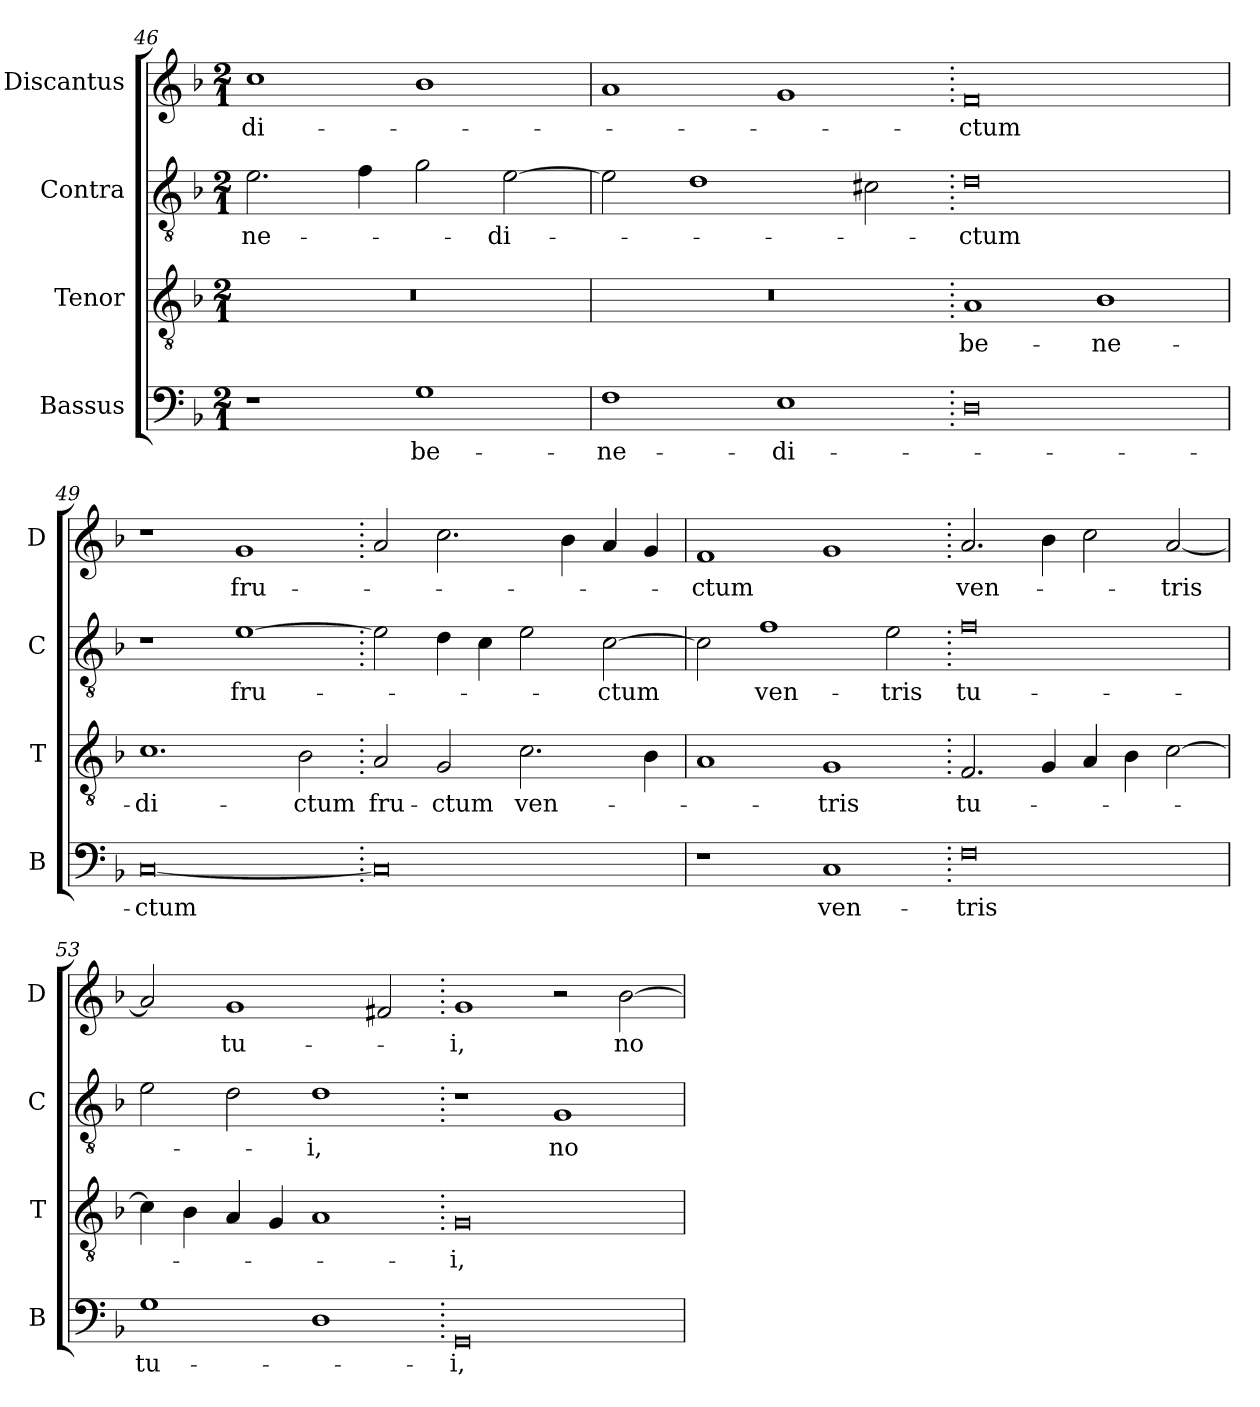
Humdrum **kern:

**kern	**text	**kern	**text	**kern	**text	**kern	**text
*part4	*part4	*part3	*part3	*part2	*part2	*part1	*part1
*staff4	*staff4	*staff3	*staff3	*staff2	*staff2	*staff1	*staff1
*I"Bassus	*	*I"Tenor	*	*I"Contra	*	*I"Discantus	*
*I'B	*	*I'T	*	*I'C	*	*I'D	*
*clefF4	*	*clefGv2	*	*clefGv2	*	*clefG2	*
*k[b-]	*	*k[b-]	*	*k[b-]	*	*k[b-]	*
*M2/1	*	*M2/1	*	*M2/1	*	*M2/1	*
=46	=46	=46	=46	=46	=46	=46	=46
1r	.	0r	.	2.e\	-ne-	1cc	-di-
.	.	.	.	4f\	.	.	.
1G	be-	.	.	2g\	.	1b-	.
.	.	.	.	[2e\	-di-	.	.
=47	=47	=47	=47	=47	=47	=47	=47
1F	-ne-	0r	.	2e\]	.	1a	.
.	.	.	.	1d	.	.	.
1E	-di-	.	.	.	.	1g	.
.	.	.	.	2c#X\	.	.	.
=48.	=48.	=48.	=48.	=48.	=48.	=48.	=48.
0D	.	1A	be-	0d	-ctum	0f	-ctum
.	.	1B-	-ne-	.	.	.	.
=49	=49	=49	=49	=49	=49	=49	=49
[0C	-ctum	1.c	-di-	1r	.	1r	.
.	.	.	.	[1e	fru-	1g	fru-
.	.	2B-\	-ctum	.	.	.	.
=50.	=50.	=50.	=50.	=50.	=50.	=50.	=50.
0C]	.	2A/	fru-	2e\]	.	2a/	.
.	.	2G/	-ctum	4d\	.	2.cc\	.
.	.	.	.	4c\	.	.	.
.	.	2.c\	ven-	2e\	.	.	.
.	.	.	.	.	.	4b-\	.
.	.	.	.	[2c\	-ctum	4a/	.
.	.	4B-\	.	.	.	4g/	.
=51	=51	=51	=51	=51	=51	=51	=51
1r	.	1A	.	2c\]	.	1f	-ctum
.	.	.	.	1f	ven-	.	.
1C	ven-	1G	-tris	.	.	1g	.
.	.	.	.	2e\	-tris	.	.
=52.	=52.	=52.	=52.	=52.	=52.	=52.	=52.
0F	-tris	2.F/	tu-	0f	tu-	2.a/	ven-
.	.	4G/	.	.	.	4b-\	.
.	.	4A/	.	.	.	2cc\	.
.	.	4B-\	.	.	.	.	.
.	.	[2c\	.	.	.	[2a/	-tris
=53	=53	=53	=53	=53	=53	=53	=53
1G	tu-	4c\]	.	2e\	.	2a/]	.
.	.	4B-\	.	.	.	.	.
.	.	4A/	.	2d\	.	1g	tu-
.	.	4G/	.	.	.	.	.
1D	.	1A	.	1d	-i,	.	.
.	.	.	.	.	.	2f#X/	.
=54.	=54.	=54.	=54.	=54.	=54.	=54.	=54.
0GG	-i,	0G	-i,	1r	.	1g	-i,
.	.	.	.	1G	no-	2r	.
.	.	.	.	.	.	[2b-\	no-
=	=	=	=	=	=	=	=
*-	*-	*-	*-	*-	*-	*-	*-
